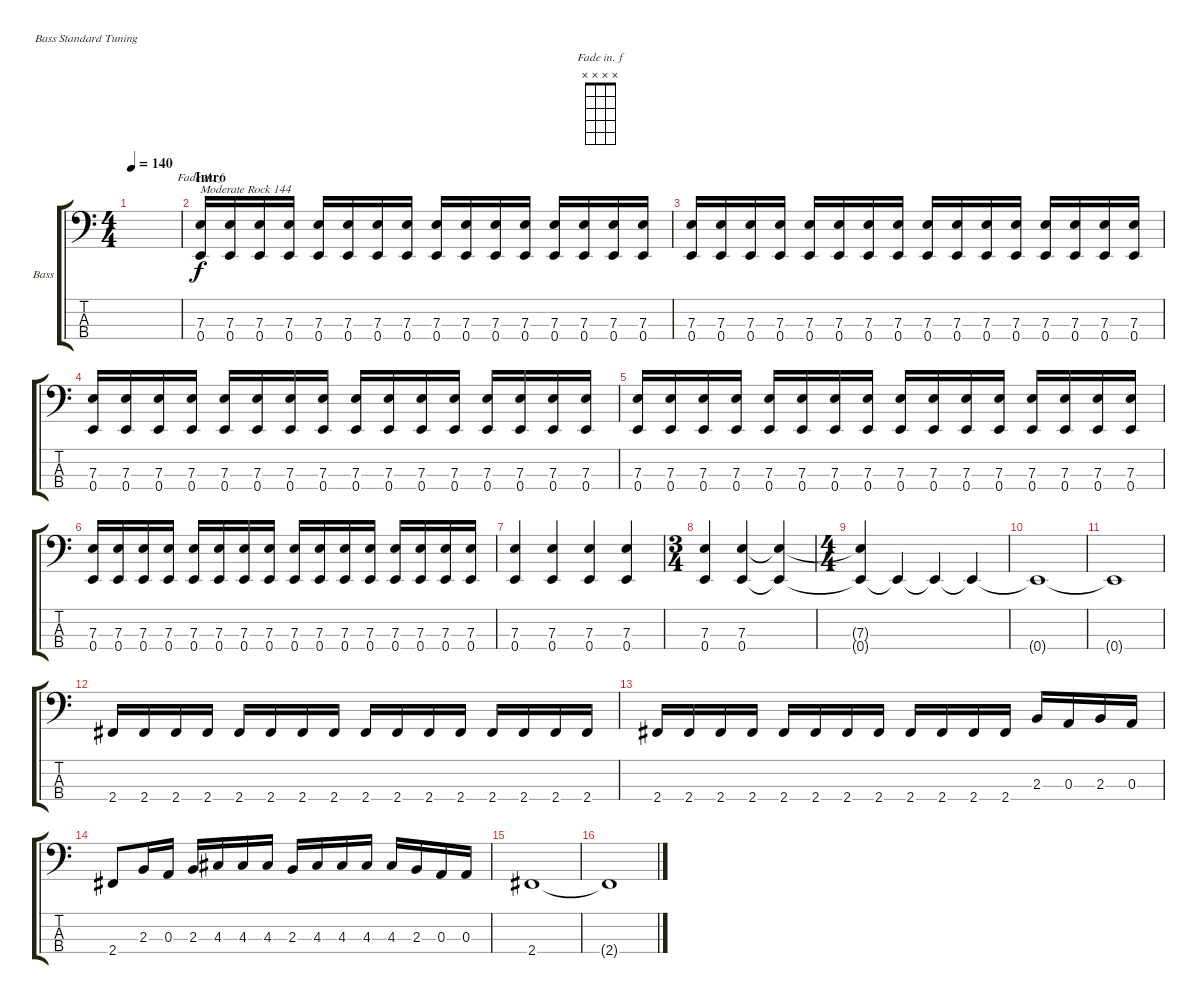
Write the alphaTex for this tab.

\bracketExtendMode groupsimilarinstruments
\firstSystemTrackNameOrientation horizontal
\otherSystemsTrackNameOrientation horizontal
\track ("Bass" "Bass") {instrument electricbasspick}
\staff {score tabs}
\tuning (G2 D2 A1 E1)
\chord ("Fade in. f" x x x x)
\ts (4 4)
\beaming (8 2 2 2 2)
\tempo 140
\clef f4
\ks c
|
\section ("" "Intro")
(7.3 0.4).16{ch "Fade in. f" txt "Moderate Rock 144"} (7.3 0.4).16 (7.3 0.4).16 (7.3 0.4).16 (7.3 0.4).16 (7.3 0.4).16 (7.3 0.4).16 (7.3 0.4).16 (7.3 0.4).16 (7.3 0.4).16 (7.3 0.4).16 (7.3 0.4).16 (7.3 0.4).16 (7.3 0.4).16 (7.3 0.4).16 (7.3 0.4).16 |
(7.3 0.4).16 (7.3 0.4).16 (7.3 0.4).16 (7.3 0.4).16 (7.3 0.4).16 (7.3 0.4).16 (7.3 0.4).16 (7.3 0.4).16 (7.3 0.4).16 (7.3 0.4).16 (7.3 0.4).16 (7.3 0.4).16 (7.3 0.4).16 (7.3 0.4).16 (7.3 0.4).16 (7.3 0.4).16 |
(7.3 0.4).16 (7.3 0.4).16 (7.3 0.4).16 (7.3 0.4).16 (7.3 0.4).16 (7.3 0.4).16 (7.3 0.4).16 (7.3 0.4).16 (7.3 0.4).16 (7.3 0.4).16 (7.3 0.4).16 (7.3 0.4).16 (7.3 0.4).16 (7.3 0.4).16 (7.3 0.4).16 (7.3 0.4).16 |
(7.3 0.4).16 (7.3 0.4).16 (7.3 0.4).16 (7.3 0.4).16 (7.3 0.4).16 (7.3 0.4).16 (7.3 0.4).16 (7.3 0.4).16 (7.3 0.4).16 (7.3 0.4).16 (7.3 0.4).16 (7.3 0.4).16 (7.3 0.4).16 (7.3 0.4).16 (7.3 0.4).16 (7.3 0.4).16 |
(7.3 0.4).16 (7.3 0.4).16 (7.3 0.4).16 (7.3 0.4).16 (7.3 0.4).16 (7.3 0.4).16 (7.3 0.4).16 (7.3 0.4).16 (7.3 0.4).16 (7.3 0.4).16 (7.3 0.4).16 (7.3 0.4).16 (7.3 0.4).16 (7.3 0.4).16 (7.3 0.4).16 (7.3 0.4).16 |
(7.3 0.4).4 (7.3 0.4).4 (7.3 0.4).4 (7.3 0.4).4 |
\ts (3 4)
(7.3 0.4).4 (7.3 0.4).4 (7.3{t} 0.4{t}).4 |
\ts (4 4)
(7.3{t} 0.4{t}).4 0.4{t}.4 0.4{t}.4 0.4{t}.4 |
0.4{t}.1 |
0.4{t}.1 |
2.4.16 2.4.16 2.4.16 2.4.16 2.4.16 2.4.16 2.4.16 2.4.16 2.4.16 2.4.16 2.4.16 2.4.16 2.4.16 2.4.16 2.4.16 2.4.16 |
2.4.16 2.4.16 2.4.16 2.4.16 2.4.16 2.4.16 2.4.16 2.4.16 2.4.16 2.4.16 2.4.16 2.4.16 2.3.16 0.3.16 2.3.16 0.3.16 |
2.4.8 2.3.16 0.3.16 2.3.16 4.3.16 4.3.16 4.3.16 2.3.16 4.3.16 4.3.16 4.3.16 4.3.16 2.3.16 0.3.16 0.3.16 |
2.4.1 |
2.4{t}.1
